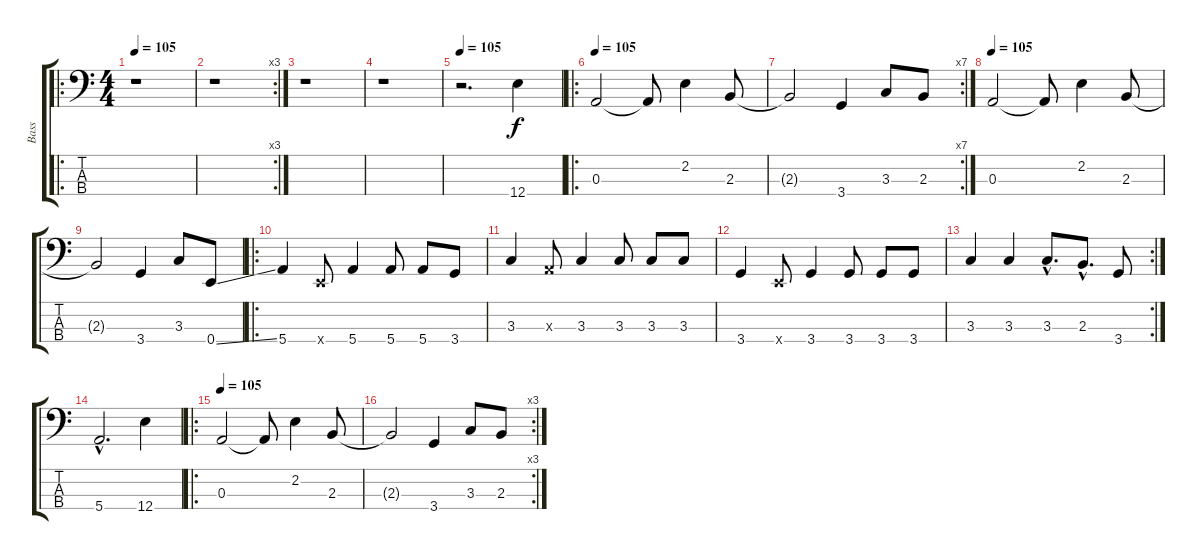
\track ("Bass" "Bass") {instrument electricbasspick}
\staff {score tabs}
\tuning (G2 D2 A1 E1) {hide}
\ro
\ts (4 4)
\tempo 105
\tempo 90
\tempo 105
\clef f4
\ks c
r.1{dy f instrument electricbasspick} |
\rc 3
r.1 |
r.1 |
r.1 |
\tempo 105
r.2{d} 12.4.4 |
\ro
\tempo 105
0.3.2 0.3{t}.8 2.2.4 2.3.8 |
\rc 7
2.3{t}.2 3.4.4 3.3.8 2.3.8 |
\tempo 105
0.3.2 0.3{t}.8 2.2.4 2.3.8 |
2.3{t}.2 3.4.4 3.3.8 0.4{ss}.8 |
\ro
5.4.4{volume 16} 0.4{x}.8 5.4.4 5.4.8 5.4.8 3.4.8 |
3.3.4 0.3{x}.8 3.3.4 3.3.8 3.3.8 3.3.8 |
3.4.4 0.4{x}.8 3.4.4 3.4.8 3.4.8 3.4.8 |
\rc 2
3.3.4 3.3.4 3.3{hac}.8{d} 2.3{hac}.8{d} 3.4.8 |
5.4{hac}.2{d} 12.4.4 |
\ro
\tempo 105
0.3.2{volume 15} 0.3{t}.8 2.2.4 2.3.8 |
\rc 3
2.3{t}.2 3.4.4 3.3.8 2.3.8
